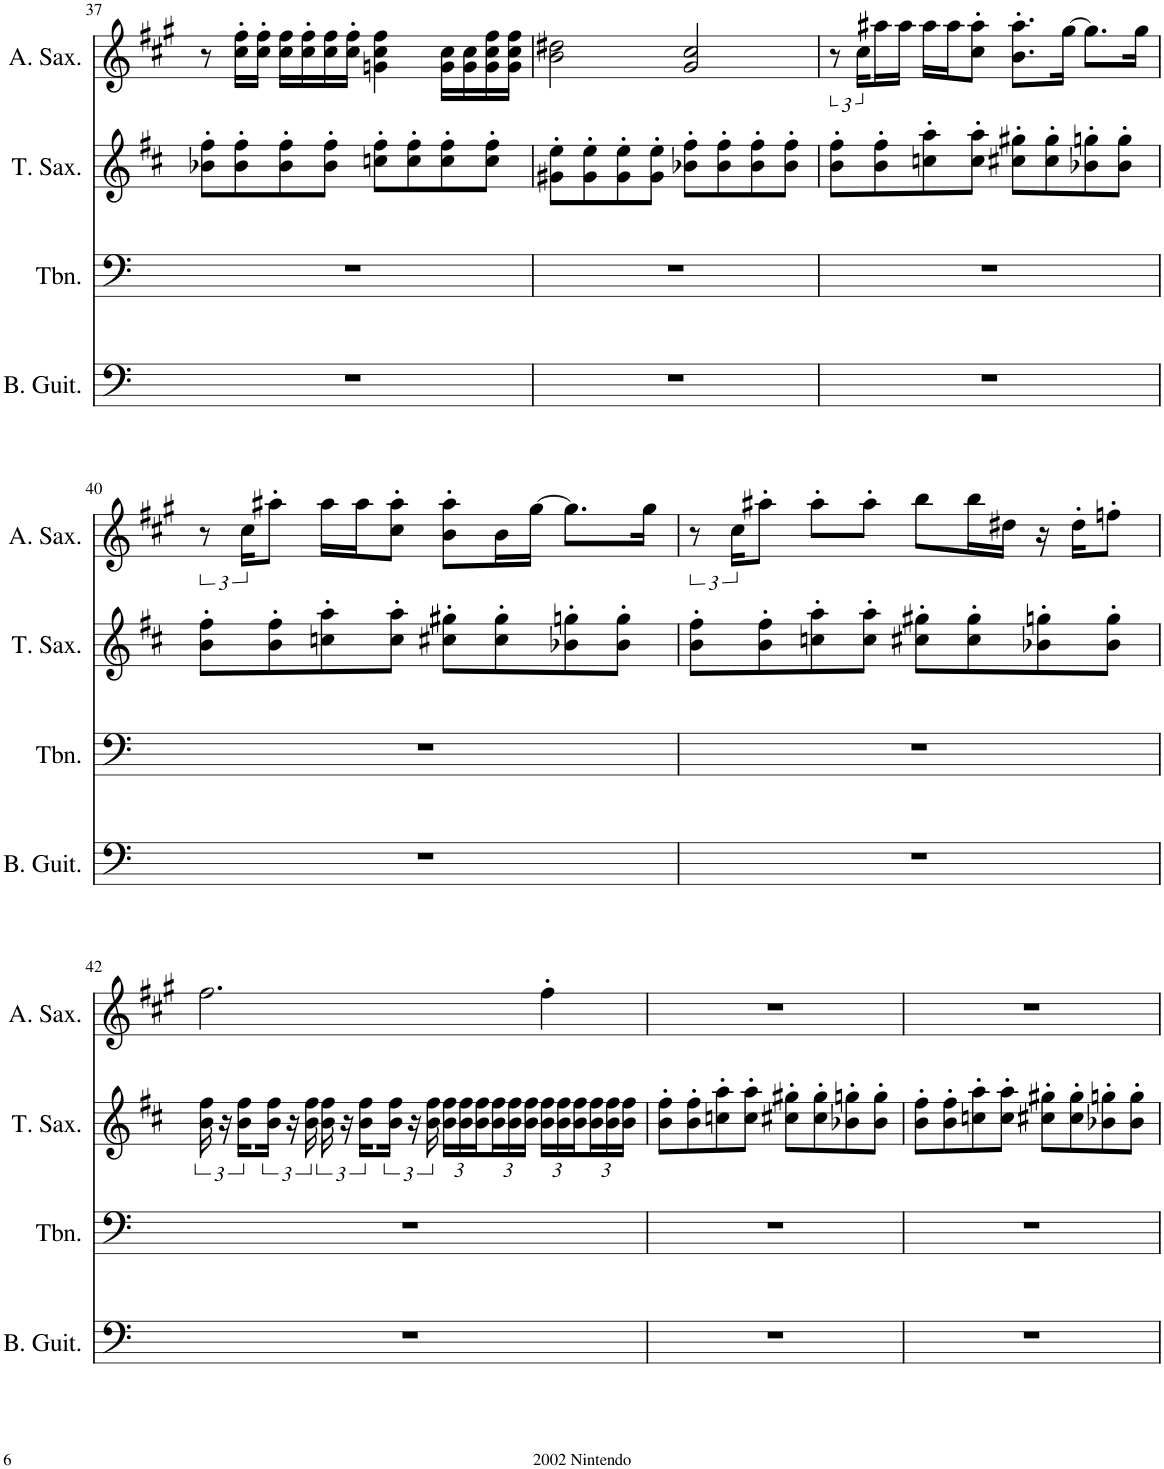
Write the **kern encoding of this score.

**kern	**kern	**kern	**kern
*part4	*part3	*part2	*part1
*staff4	*staff3	*staff2	*staff1
*I"Bass Guitar	*I"Trombone	*I"Tenor Saxophone	*I"Alto Saxophone
*I'B. Guit.	*I'Tbn.	*I'T. Sax.	*I'A. Sax.
!!LO:PB:g=z
*clefF4	*clefF4	*clefG2	*clefG2
*Trd7c12	*	*Trd8c14	*Trd5c9
*k[]	*k[]	*k[f#c#]	*k[f#c#g#]
*M4/4	*M4/4	*M4/4	*M4/4
=37	=37	=37	=37
1r	1r	8b-X\' 8ff#\'L	8r
.	.	8b-\' 8ff#\'	16cc#\' 16ff#\'LL
.	.	.	16cc#\' 16ff#\'JJ
.	.	8b-\' 8ff#\'	16cc#\ 16ff#\LL
.	.	.	16cc#\' 16ff#\'
.	.	8b-\' 8ff#\'J	16cc#\ 16ff#\
.	.	.	16cc#\' 16ff#\'JJ
.	.	8ccn\' 8ff#\'L	4gn\ 4cc#\ 4ff#\
.	.	8cc\' 8ff#\'	.
.	.	8cc\' 8ff#\'	16g\ 16cc#\LL
.	.	.	16g\ 16cc#\
.	.	8cc\' 8ff#\'J	16g\ 16cc#\ 16ff#\
.	.	.	16g\ 16cc#\ 16ff#\JJ
=38	=38	=38	=38
1r	1r	8g#X\' 8ee\'L	2b\ 2dd#X\
.	.	8g#\' 8ee\'	.
.	.	8g#\' 8ee\'	.
.	.	8g#\' 8ee\'J	.
.	.	8b-X\' 8ff#\'L	2g#/ 2cc#/
.	.	8b-\' 8ff#\'	.
.	.	8b-\' 8ff#\'	.
.	.	8b-\' 8ff#\'J	.
=39	=39	=39	=39
1r	1r	8b\' 8ff#\'L	12r
.	.	.	24cc#\LL
.	.	8b\' 8ff#\'	16aa#X\
.	.	.	16aa#\JJ
.	.	8ccn\' 8aa\'	16aa#\LL
.	.	.	16aa#\J
.	.	8cc\' 8aa\'J	8cc#\' 8aa#\'J
.	.	8cc#X\' 8gg#X\'L	8.b\' 8.aa#\'L
.	.	8cc#\' 8gg#\'	.
.	.	.	[16gg#\Jk
.	.	8b-X\' 8ggn\'	8.gg#\L]
.	.	8b-\' 8gg\'J	.
.	.	.	16gg#\Jk
!!LO:LB:g=z
=40	=40	=40	=40
1r	1r	8b\' 8ff#\'L	12r
.	.	.	24cc#\KL
.	.	8b\' 8ff#\'	8aa#X'\J
.	.	8ccn\' 8aa\'	16aa#\LL
.	.	.	16aa#\J
.	.	8cc\' 8aa\'J	8cc#\' 8aa#\'J
.	.	8cc#X\' 8gg#X\'L	8b\' 8aa#\'L
.	.	8cc#\' 8gg#\'	16b\L
.	.	.	[16gg#\JJ
.	.	8b-X\' 8ggn\'	8.gg#\L]
.	.	8b-\' 8gg\'J	.
.	.	.	16gg#\Jk
=41	=41	=41	=41
1r	1r	8b\' 8ff#\'L	12r
.	.	.	24cc#\KL
.	.	8b\' 8ff#\'	8aa#X'\J
.	.	8ccn\' 8aa\'	8aa#'\L
.	.	8cc\' 8aa\'J	8aa#'\J
.	.	8cc#X\' 8gg#X\'L	8bb\L
.	.	8cc#\' 8gg#\'	16bb\L
.	.	.	16dd#X\JJ
.	.	8b-X\' 8ggn\'	16r
.	.	.	16dd#'\KL
.	.	8b-\' 8gg\'J	8ffn'\J
!!LO:LB:g=z
=42	=42	=42	=42
1r	1r	24b\ 24ff#\	2.ff#\
.	.	24r	.
.	.	24b\ 24ff#\LL	.
.	.	24b\ 24ff#\JJ	.
.	.	24r	.
.	.	24b\ 24ff#\	.
.	.	24b\ 24ff#\	.
.	.	24r	.
.	.	24b\ 24ff#\LL	.
.	.	24b\ 24ff#\JJ	.
.	.	24r	.
.	.	24b\ 24ff#\	.
*	*	*Xbrackettup	*
.	.	24b\ 24ff#\LL	.
.	.	24b\ 24ff#\	.
.	.	24b\ 24ff#\	.
.	.	24b\ 24ff#\	.
.	.	24b\ 24ff#\	.
.	.	24b\ 24ff#\JJ	.
.	.	24b\ 24ff#\LL	4ff#'\
.	.	24b\ 24ff#\	.
.	.	24b\ 24ff#\	.
.	.	24b\ 24ff#\	.
.	.	24b\ 24ff#\	.
.	.	24b\ 24ff#\JJ	.
=43	=43	=43	=43
1r	1r	8b\' 8ff#\'L	1r
.	.	8b\' 8ff#\'	.
.	.	8ccn\' 8aa\'	.
.	.	8cc\' 8aa\'J	.
.	.	8cc#X\' 8gg#X\'L	.
.	.	8cc#\' 8gg#\'	.
.	.	8b-X\' 8ggn\'	.
.	.	8b-\' 8gg\'J	.
=44	=44	=44	=44
1r	1r	8b\' 8ff#\'L	1r
.	.	8b\' 8ff#\'	.
.	.	8ccn\' 8aa\'	.
.	.	8cc\' 8aa\'J	.
.	.	8cc#X\' 8gg#X\'L	.
.	.	8cc#\' 8gg#\'	.
.	.	8b-X\' 8ggn\'	.
.	.	8b-\' 8gg\'J	.
=	=	=	=
*-	*-	*-	*-
